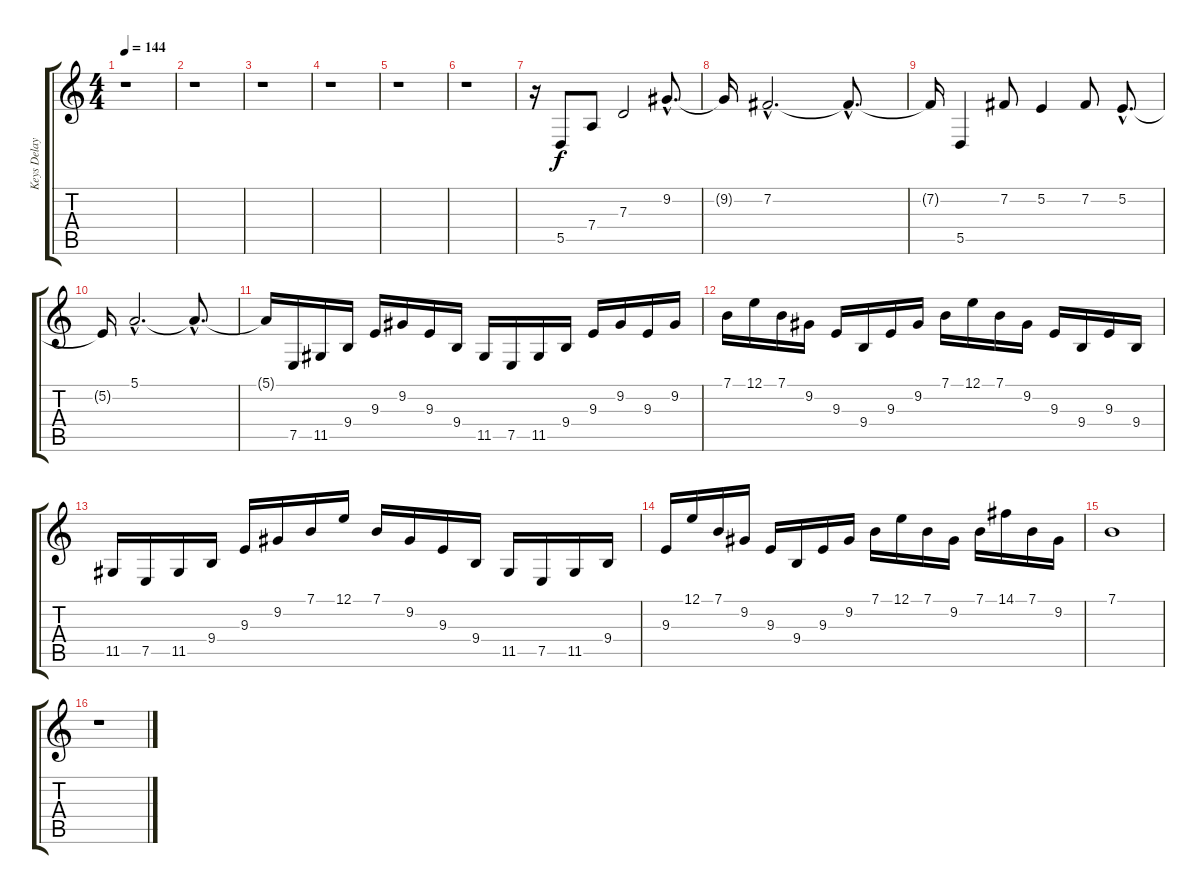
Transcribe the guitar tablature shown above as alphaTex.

\track ("Keys Delay Right" "Keys Delay") {instrument pad1newage}
\staff {score tabs}
\tuning (E4 B3 G3 D3 A2 E2) {hide}
\ts (4 4)
\tempo 144
\clef g2
\ks c
r.1{dy f} |
r.1 |
r.1 |
r.1 |
r.1 |
r.1 |
\section ("" "")
r.16 5.5.8 7.4.8 7.3.2 9.2{hac}.8{d} |
9.2{t}.16 7.2{hac}.2{d} 7.2{hac t}.8{d} |
7.2{t}.16 5.5.4 7.2.8 5.2.4 7.2.8 5.2{hac}.8{d} |
5.2{t}.16 5.1{hac}.2{d} 5.1{hac t}.8{d} |
5.1{t}.16 7.5.16 11.5.16 9.4.16 9.3.16 9.2.16 9.3.16 9.4.16 11.5.16 7.5.16 11.5.16 9.4.16 9.3.16 9.2.16 9.3.16 9.2.16 |
7.1.16 12.1.16 7.1.16 9.2.16 9.3.16 9.4.16 9.3.16 9.2.16 7.1.16 12.1.16 7.1.16 9.2.16 9.3.16 9.4.16 9.3.16 9.4.16 |
11.5.16 7.5.16 11.5.16 9.4.16 9.3.16 9.2.16 7.1.16 12.1.16 7.1.16 9.2.16 9.3.16 9.4.16 11.5.16 7.5.16 11.5.16 9.4.16 |
9.3.16 12.1.16 7.1.16 9.2.16 9.3.16 9.4.16 9.3.16 9.2.16 7.1.16 12.1.16 7.1.16 9.2.16 7.1.16 14.1.16 7.1.16 9.2.16 |
\section ("" "")
7.1.1 |
r.1
